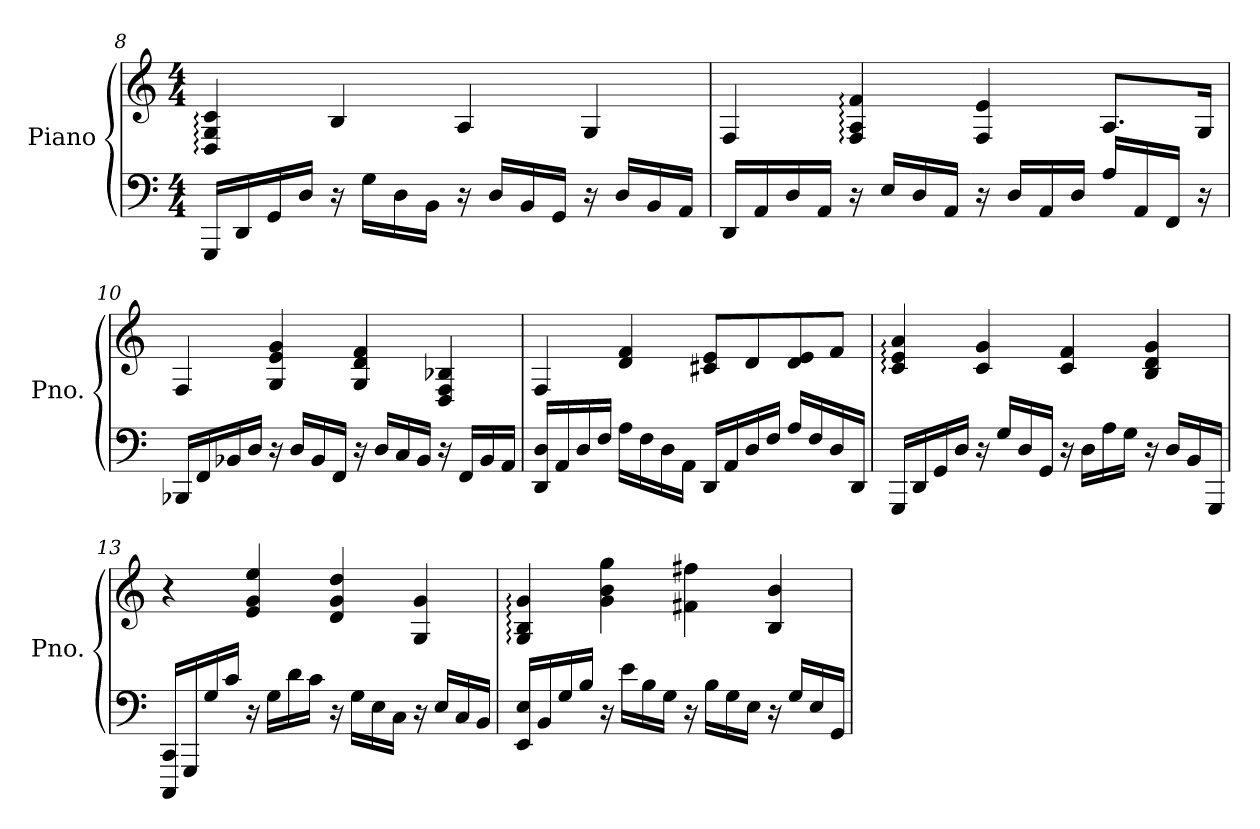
**kern	**kern
*part1	*part1
*staff2	*staff1
*I"Piano	*
*I'Pno.	*
!!LO:LB:g=z
*clefF4	*clefG2
*k[]	*k[]
*M4/4	*M4/4
=8	=8
16GGG/LL	4D/: 4G/: 4c/:
16DD/	.
16GG/	.
16D/JJ	.
16r	4B/
16G\LL	.
16D\	.
16BB\JJ	.
16r	4A/
16D/LL	.
16BB/	.
16GG/JJ	.
16r	4G/
16D/LL	.
16BB/	.
16AA/JJ	.
=9	=9
16DD/LL	4F/
16AA/	.
16D/	.
16AA/JJ	.
16r	4F/: 4A/: 4f/:
16E/LL	.
16D/	.
16AA/JJ	.
16r	4F/ 4e/
16D/LL	.
16AA/	.
16D/JJ	.
16A/LL	8.A/L
16AA/	.
16FF/JJ	.
16r	16G/Jk
!!LO:LB:g=z
=10	=10
16BBB-X/LL	4F/
16FF/	.
16BB-X/	.
16D/JJ	.
16r	4G/ 4e/ 4g/
16D/LL	.
16BB-/	.
16FF/JJ	.
16r	4G/ 4d/ 4f/
16D/LL	.
16C/	.
16BB-/JJ	.
16r	4D/ 4F/ 4B-X/
16FF/LL	.
16BB-/	.
16AA/JJ	.
=11	=11
16DD/ 16D/LL	4F/
16AA/	.
16D/	.
16F/JJ	.
16A\LL	4d/ 4f/
16F\	.
16D\	.
16AA\JJ	.
16DD/LL	8c#X/ 8e/L
16AA/	.
16D/	8d/
16F/JJ	.
16A/LL	8d/ 8e/
16F/	.
16D/	8f/J
16DD/JJ	.
!!LO:PB:g=z
=12	=12
16GGG/LL	4c/: 4e/: 4a/:
16DD/	.
16GG/	.
16D/JJ	.
16r	4c/ 4g/
16G/LL	.
16D/	.
16GG/JJ	.
16r	4c/ 4f/
16D\LL	.
16A\	.
16G\JJ	.
16r	4B/ 4d/ 4g/
16D/LL	.
16BB/	.
16GGG/JJ	.
=13	=13
16CCC/ 16CC/LL	4r
16GGG/	.
16G/	.
16c/JJ	.
16r	4e/ 4g/ 4ee/
16G\LL	.
16d\	.
16c\JJ	.
16r	4d/ 4g/ 4dd/
16G\LL	.
16E\	.
16C\JJ	.
16r	4G/ 4g/
16E/LL	.
16C/	.
16BB/JJ	.
!!LO:LB:g=z
=14	=14
16EE/ 16E/LL	4G/: 4B/: 4g/:
16BB/	.
16G/	.
16B/JJ	.
16r	4g\ 4b\ 4gg\
16e\LL	.
16B\	.
16G\JJ	.
16r	4f#X\ 4ff#X\
16B\LL	.
16G\	.
16E\JJ	.
16r	4B/ 4b/
16G/LL	.
16E/	.
16GG/JJ	.
=	=
*-	*-
